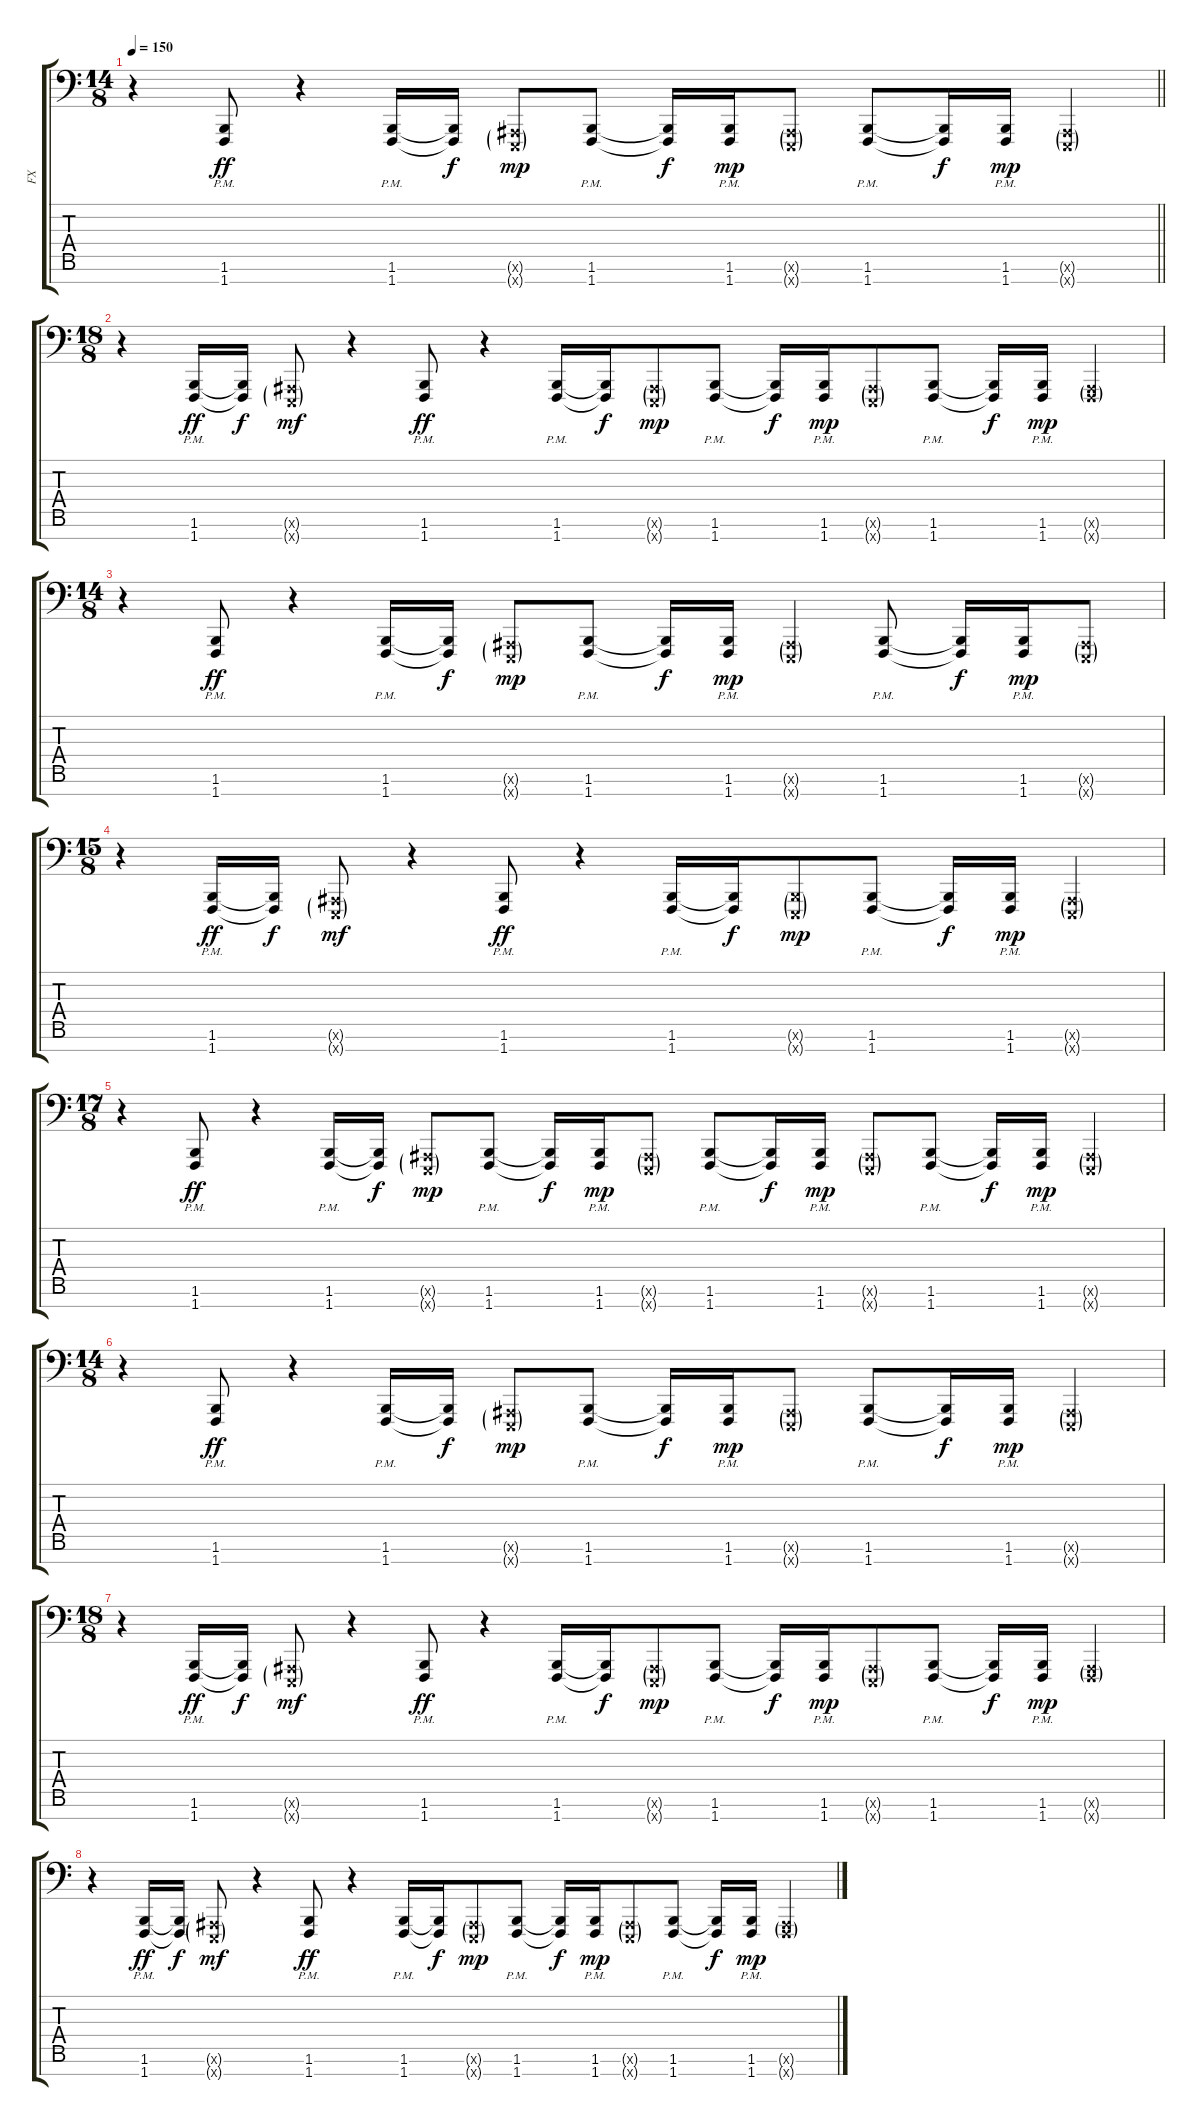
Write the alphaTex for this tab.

\track ("FX" "FX") {instrument pad7halo}
\staff {score tabs}
\tuning (Bb3 F3 Db3 Ab2 Eb2 Bb1 E1) {hide}
\ts (14 8)
\tempo 150
\clef f4
\barLineRight lightlight
\ks c
r.4{dy mp} (1.6{pm} 1.7{pm}).8{dy ff} r.4 (1.6{pm} 1.7{pm}).16 (1.6{t} 1.7{t}).16{dy f} (0.6{g x} 0.7{g x}).8{dy mp} (1.6{pm} 1.7{pm}).8 (1.6{t} 1.7{t}).16{dy f} (1.6{pm} 1.7{pm}).16{dy mp} (0.6{g x} 0.7{g x}).8 (1.6{pm} 1.7{pm}).8 (1.6{t} 1.7{t}).16{dy f} (1.6{pm} 1.7{pm}).16{dy mp} (0.6{g x} 0.7{g x}).4 |
\ts (18 8)
r.4{volume 3} (1.6{pm} 1.7{pm}).16{dy ff} (1.6{t} 1.7{t}).16{dy f} (0.6{g x} 0.7{g x}).8{dy mf} r.4 (1.6{pm} 1.7{pm}).8{dy ff} r.4 (1.6{pm} 1.7{pm}).16 (1.6{t} 1.7{t}).16{dy f} (0.6{g x} 0.7{g x}).8{dy mp} (1.6{pm} 1.7{pm}).8 (1.6{t} 1.7{t}).16{dy f} (1.6{pm} 1.7{pm}).16{dy mp} (0.6{g x} 0.7{g x}).8 (1.6{pm} 1.7{pm}).8 (1.6{t} 1.7{t}).16{dy f} (1.6{pm} 1.7{pm}).16{dy mp} (0.6{g x} 1.7{g x}).4 |
\ts (14 8)
r.4 (1.6{pm} 1.7{pm}).8{dy ff} r.4 (1.6{pm} 1.7{pm}).16 (1.6{t} 1.7{t}).16{dy f} (0.6{g x} 0.7{g x}).8{dy mp} (1.6{pm} 1.7{pm}).8 (1.6{t} 1.7{t}).16{dy f} (1.6{pm} 1.7{pm}).16{dy mp} (0.6{g x} 0.7{g x}).4 (1.6{pm} 1.7{pm}).8 (1.6{t} 1.7{t}).16{dy f} (1.6{pm} 1.7{pm}).16{dy mp} (0.6{g x} 0.7{g x}).8 |
\ts (15 8)
r.4{volume 3} (1.6{pm} 1.7{pm}).16{dy ff} (1.6{t} 1.7{t}).16{dy f} (0.6{g x} 0.7{g x}).8{dy mf} r.4 (1.6{pm} 1.7{pm}).8{dy ff} r.4 (1.6{pm} 1.7{pm}).16 (1.6{t} 1.7{t}).16{dy f} (1.6{g x} 0.7{g x}).8{dy mp} (1.6{pm} 1.7{pm}).8 (1.6{t} 1.7{t}).16{dy f} (1.6{pm} 1.7{pm}).16{dy mp} (0.6{g x} 0.7{g x}).4 |
\ts (17 8)
r.4 (1.6{pm} 1.7{pm}).8{dy ff} r.4 (1.6{pm} 1.7{pm}).16 (1.6{t} 1.7{t}).16{dy f} (0.6{g x} 0.7{g x}).8{dy mp} (1.6{pm} 1.7{pm}).8 (1.6{t} 1.7{t}).16{dy f} (1.6{pm} 1.7{pm}).16{dy mp} (0.6{g x} 0.7{g x}).8 (1.6{pm} 1.7{pm}).8 (1.6{t} 1.7{t}).16{dy f} (1.6{pm} 1.7{pm}).16{dy mp} (0.6{g x} 0.7{g x}).8 (1.6{pm} 1.7{pm}).8 (1.6{t} 1.7{t}).16{dy f} (1.6{pm} 1.7{pm}).16{dy mp} (0.6{g x} 0.7{g x}).4 |
\ts (14 8)
r.4{volume 2} (1.6{pm} 1.7{pm}).8{dy ff} r.4 (1.6{pm} 1.7{pm}).16 (1.6{t} 1.7{t}).16{dy f} (0.6{g x} 0.7{g x}).8{dy mp} (1.6{pm} 1.7{pm}).8 (1.6{t} 1.7{t}).16{dy f} (1.6{pm} 1.7{pm}).16{dy mp} (0.6{g x} 0.7{g x}).8 (1.6{pm} 1.7{pm}).8 (1.6{t} 1.7{t}).16{dy f} (1.6{pm} 1.7{pm}).16{dy mp} (0.6{g x} 0.7{g x}).4 |
\ts (18 8)
r.4 (1.6{pm} 1.7{pm}).16{dy ff} (1.6{t} 1.7{t}).16{dy f} (0.6{g x} 0.7{g x}).8{dy mf} r.4 (1.6{pm} 1.7{pm}).8{dy ff} r.4 (1.6{pm} 1.7{pm}).16 (1.6{t} 1.7{t}).16{dy f} (0.6{g x} 0.7{g x}).8{dy mp} (1.6{pm} 1.7{pm}).8 (1.6{t} 1.7{t}).16{dy f} (1.6{pm} 1.7{pm}).16{dy mp} (0.6{g x} 0.7{g x}).8 (1.6{pm} 1.7{pm}).8 (1.6{t} 1.7{t}).16{dy f} (1.6{pm} 1.7{pm}).16{dy mp} (0.6{g x} 1.7{g x}).4 |
r.4{volume 0} (1.6{pm} 1.7{pm}).16{dy ff} (1.6{t} 1.7{t}).16{dy f} (0.6{g x} 0.7{g x}).8{dy mf} r.4 (1.6{pm} 1.7{pm}).8{dy ff} r.4 (1.6{pm} 1.7{pm}).16 (1.6{t} 1.7{t}).16{dy f} (0.6{g x} 0.7{g x}).8{dy mp} (1.6{pm} 1.7{pm}).8 (1.6{t} 1.7{t}).16{dy f} (1.6{pm} 1.7{pm}).16{dy mp} (0.6{g x} 0.7{g x}).8 (1.6{pm} 1.7{pm}).8 (1.6{t} 1.7{t}).16{dy f} (1.6{pm} 1.7{pm}).16{dy mp} (0.6{g x} 1.7{g x}).4
